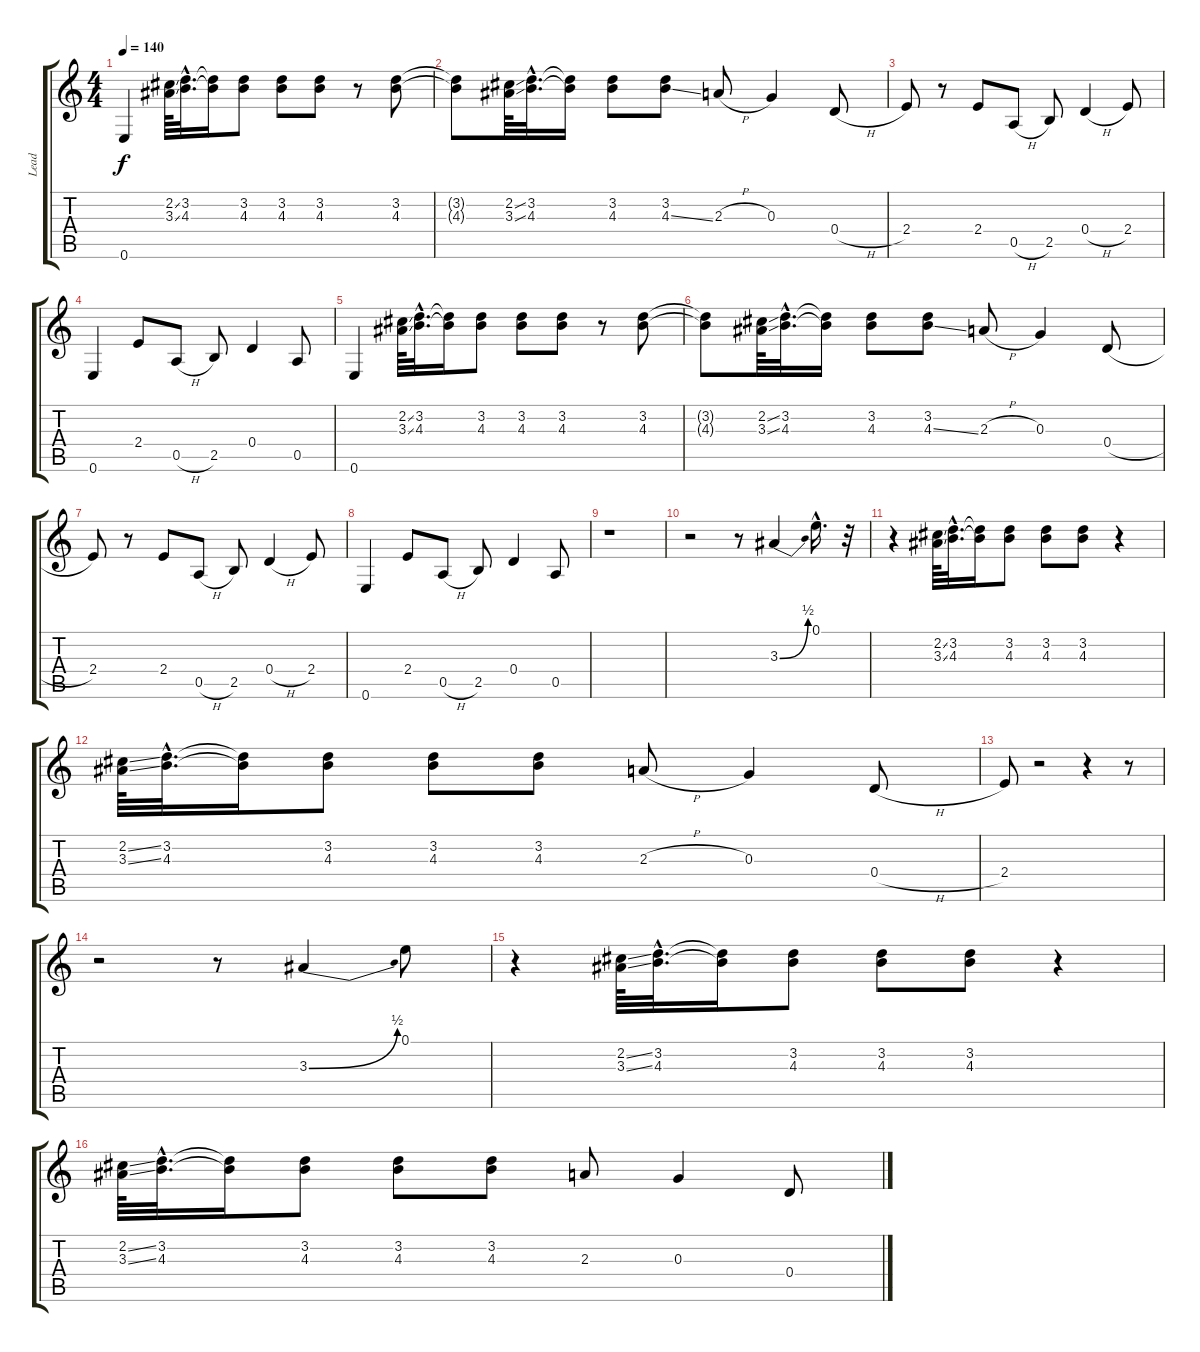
\track ("Lead" "Lead") {instrument electricguitarclean}
\staff {score tabs}
\tuning (E4 B3 G3 D3 A2 E2) {hide}
\ts (4 4)
\tempo 140
\clef g2
\ks c
0.6.4{dy f instrument electricguitarclean} (2.2{ss} 3.3{ss}).64 (3.2{hac} 4.3{hac}).32{d} (3.2{t} 4.3{t}).16 (3.2 4.3).8 (3.2 4.3).8 (3.2 4.3).8 r.8 (3.2 4.3).8 |
(3.2{t} 4.3{t}).8 (2.2{ss} 3.3{ss}).64 (3.2{hac} 4.3{hac}).32{d} (3.2{t} 4.3{t}).16 (3.2 4.3).8 (3.2 4.3{ss}).8 2.3{h}.8 0.3.4 0.4{h}.8 |
2.4.8 r.8 2.4.8 0.5{h}.8 2.5.8 0.4{h}.4 2.4.8 |
0.6.4 2.4.8 0.5{h}.8 2.5.8 0.4.4 0.5.8 |
0.6.4 (2.2{ss} 3.3{ss}).64 (3.2{hac} 4.3{hac}).32{d} (3.2{t} 4.3{t}).16 (3.2 4.3).8 (3.2 4.3).8 (3.2 4.3).8 r.8 (3.2 4.3).8 |
(3.2{t} 4.3{t}).8 (2.2{ss} 3.3{ss}).64 (3.2{hac} 4.3{hac}).32{d} (3.2{t} 4.3{t}).16 (3.2 4.3).8 (3.2 4.3{ss}).8 2.3{h}.8 0.3.4 0.4{h}.8 |
2.4.8 r.8 2.4.8 0.5{h}.8 2.5.8 0.4{h}.4 2.4.8 |
0.6.4 2.4.8 0.5{h}.8 2.5.8 0.4.4 0.5.8 |
r.1 |
r.2 r.8 3.3{be (bend 0 0 60 2)}.4 0.1{hac}.16{d} r.32 |
r.4 (2.2{ss} 3.3{ss}).64 (3.2{hac} 4.3{hac}).32{d} (3.2{t} 4.3{t}).16 (3.2 4.3).8 (3.2 4.3).8 (3.2 4.3).8 r.4 |
(2.2{ss} 3.3{ss}).64 (3.2{hac} 4.3{hac}).32{d} (3.2{t} 4.3{t}).16 (3.2 4.3).8 (3.2 4.3).8 (3.2 4.3).8 2.3{h}.8 0.3.4 0.4{h}.8 |
2.4.8 r.2 r.4 r.8 |
r.2 r.8 3.3{be (bend 0 0 60 2)}.4 0.1.8 |
r.4 (2.2{ss} 3.3{ss}).64 (3.2{hac} 4.3{hac}).32{d} (3.2{t} 4.3{t}).16 (3.2 4.3).8 (3.2 4.3).8 (3.2 4.3).8 r.4 |
(2.2{ss} 3.3{ss}).64 (3.2{hac} 4.3{hac}).32{d} (3.2{t} 4.3{t}).16 (3.2 4.3).8 (3.2 4.3).8 (3.2 4.3).8 2.3.8 0.3.4 0.4{h}.8
